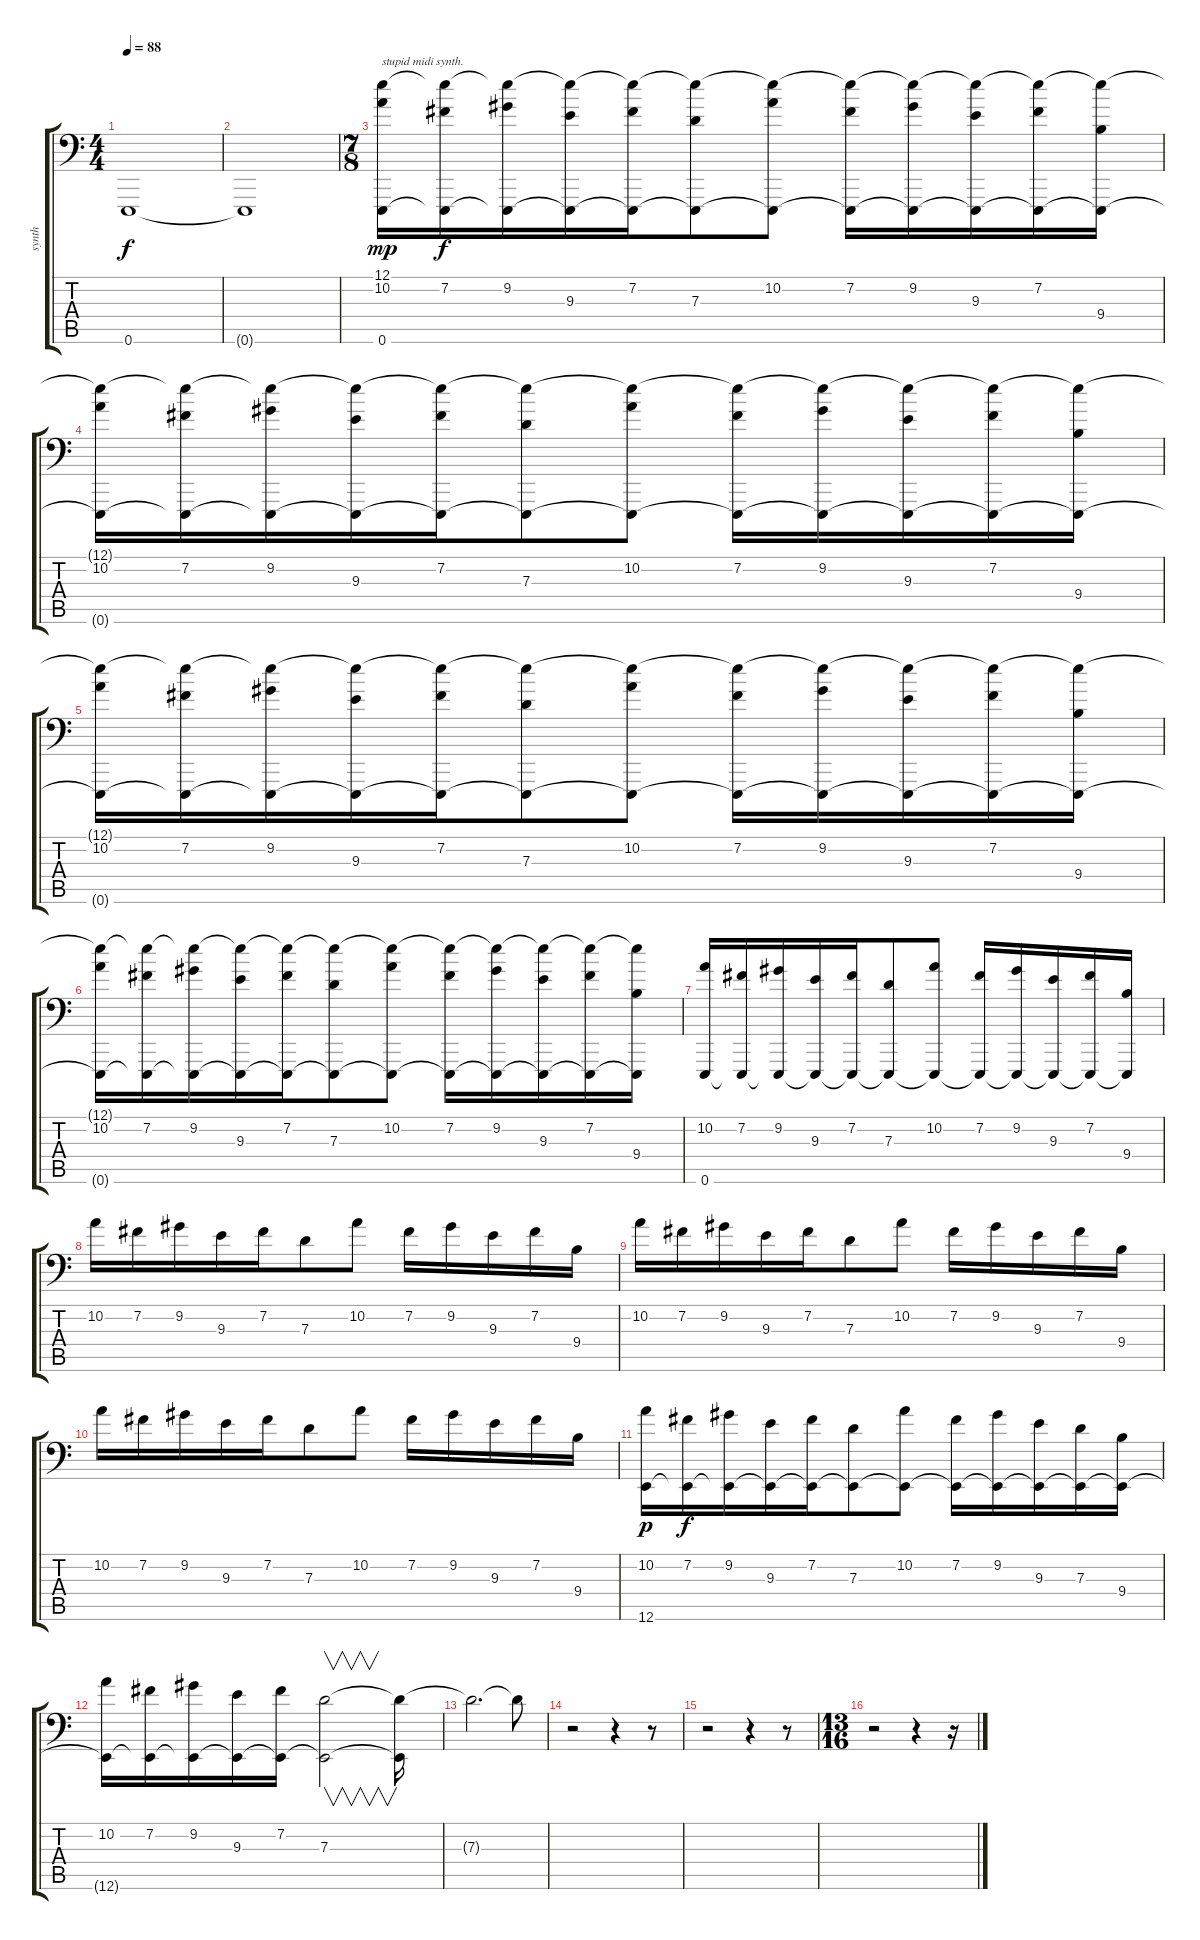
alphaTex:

\track ("synth" "synth") {instrument lead2sawtooth}
\staff {score tabs}
\tuning (E4 B3 G3 D3 A1 E1) {hide}
\ts (4 4)
\tempo 88
\clef f4
\ks c
0.6{t}.1{dy f} |
0.6{t}.1 |
\ts (7 8)
(12.1 10.2 0.6).16{txt "stupid midi synth." dy mp} (12.1{t} 7.2 0.6{t}).16{dy f} (12.1{t} 9.2 0.6{t}).16 (12.1{t} 9.3 0.6{t}).16 (12.1{t} 7.2 0.6{t}).16 (12.1{t} 7.3 0.6{t}).8 (12.1{t} 10.2 0.6{t}).8 (12.1{t} 7.2 0.6{t}).16 (12.1{t} 9.2 0.6{t}).16 (12.1{t} 9.3 0.6{t}).16 (12.1{t} 7.2 0.6{t}).16 (12.1{t} 9.4 0.6{t}).16 |
(12.1{t} 10.2 0.6{t}).16 (12.1{t} 7.2 0.6{t}).16 (12.1{t} 9.2 0.6{t}).16 (12.1{t} 9.3 0.6{t}).16 (12.1{t} 7.2 0.6{t}).16 (12.1{t} 7.3 0.6{t}).8 (12.1{t} 10.2 0.6{t}).8 (12.1{t} 7.2 0.6{t}).16 (12.1{t} 9.2 0.6{t}).16 (12.1{t} 9.3 0.6{t}).16 (12.1{t} 7.2 0.6{t}).16 (12.1{t} 9.4 0.6{t}).16 |
(12.1{t} 10.2 0.6{t}).16 (12.1{t} 7.2 0.6{t}).16 (12.1{t} 9.2 0.6{t}).16 (12.1{t} 9.3 0.6{t}).16 (12.1{t} 7.2 0.6{t}).16 (12.1{t} 7.3 0.6{t}).8 (12.1{t} 10.2 0.6{t}).8 (12.1{t} 7.2 0.6{t}).16 (12.1{t} 9.2 0.6{t}).16 (12.1{t} 9.3 0.6{t}).16 (12.1{t} 7.2 0.6{t}).16 (12.1{t} 9.4 0.6{t}).16 |
(12.1{t} 10.2 0.6{t}).16 (12.1{t} 7.2 0.6{t}).16 (12.1{t} 9.2 0.6{t}).16 (12.1{t} 9.3 0.6{t}).16 (12.1{t} 7.2 0.6{t}).16 (12.1{t} 7.3 0.6{t}).8 (12.1{t} 10.2 0.6{t}).8 (12.1{t} 7.2 0.6{t}).16 (12.1{t} 9.2 0.6{t}).16 (12.1{t} 9.3 0.6{t}).16 (12.1{t} 7.2 0.6{t}).16 (12.1{t} 9.4 0.6{t}).16 |
(10.2 0.6).16 (7.2 0.6{t}).16 (9.2 0.6{t}).16 (9.3 0.6{t}).16 (7.2 0.6{t}).16 (7.3 0.6{t}).8 (10.2 0.6{t}).8 (7.2 0.6{t}).16 (9.2 0.6{t}).16 (9.3 0.6{t}).16 (7.2 0.6{t}).16 (9.4 0.6{t}).16 |
10.2.16 7.2.16 9.2.16 9.3.16 7.2.16 7.3.8 10.2.8 7.2.16 9.2.16 9.3.16 7.2.16 9.4.16 |
10.2.16 7.2.16 9.2.16 9.3.16 7.2.16 7.3.8 10.2.8 7.2.16 9.2.16 9.3.16 7.2.16 9.4.16 |
10.2.16 7.2.16 9.2.16 9.3.16 7.2.16 7.3.8 10.2.8 7.2.16 9.2.16 9.3.16 7.2.16 9.4.16 |
(10.2 12.6).16{dy p} (7.2 12.6{t}).16{dy f} (9.2 12.6{t}).16 (9.3 12.6{t}).16 (7.2 12.6{t}).16 (7.3 12.6{t}).8 (10.2 12.6{t}).8 (7.2 12.6{t}).16 (9.2 12.6{t}).16 (9.3 12.6{t}).16 (7.3 12.6{t}).16 (9.4 12.6{t}).16 |
(10.2 12.6{t}).16 (7.2 12.6{t}).16 (9.2 12.6{t}).16 (9.3 12.6{t}).16 (7.2 12.6{t}).16 (7.3 12.6{t}).2{v} (7.3{t} 12.6{t}).16 |
7.3{t}.2{d} 7.3{t}.8 |
r.2 r.4 r.8 |
r.2 r.4 r.8 |
\ts (13 16)
r.2 r.4 r.16
